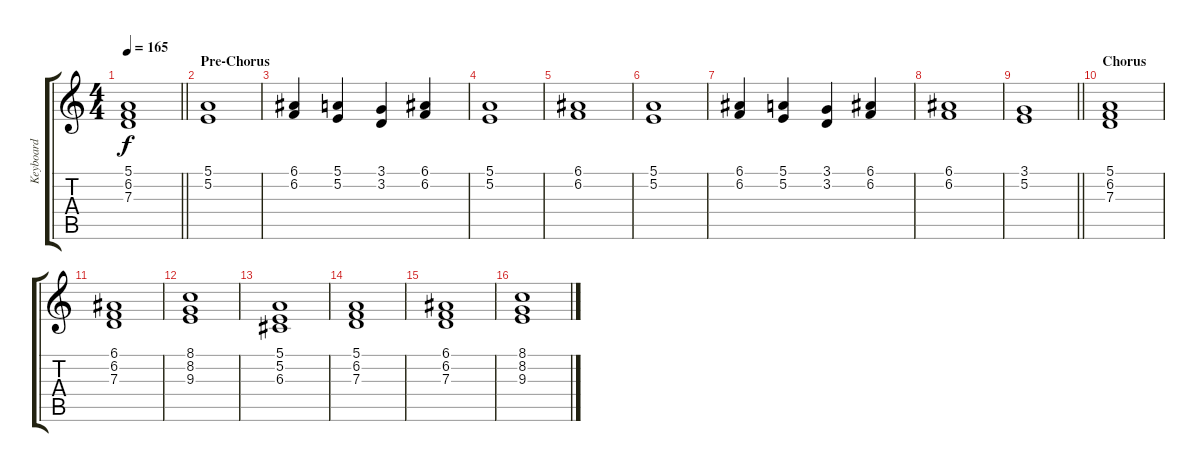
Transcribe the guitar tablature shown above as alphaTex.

\track ("Keyboard" "Keyboard") {instrument synthstrings1}
\staff {score tabs}
\tuning (E4 B3 G3 D3 A2 E2) {hide}
\ts (4 4)
\tempo 165
\clef g2
\barLineRight lightlight
\ks c
(5.1 6.2 7.3).1{dy f} |
\section ("" "Pre-Chorus")
(5.1 5.2).1 |
(6.1 6.2).4 (5.1 5.2).4 (3.1 3.2).4 (6.1 6.2).4 |
(5.1 5.2).1 |
(6.1 6.2).1 |
(5.1 5.2).1 |
(6.1 6.2).4 (5.1 5.2).4 (3.1 3.2).4 (6.1 6.2).4 |
(6.1 6.2).1 |
\barLineRight lightlight
(3.1 5.2).1 |
\section ("" "Chorus")
(5.1 6.2 7.3).1 |
(6.1 6.2 7.3).1 |
(8.1 8.2 9.3).1 |
(5.1 5.2 6.3).1 |
(5.1 6.2 7.3).1 |
(6.1 6.2 7.3).1 |
(8.1 8.2 9.3).1
